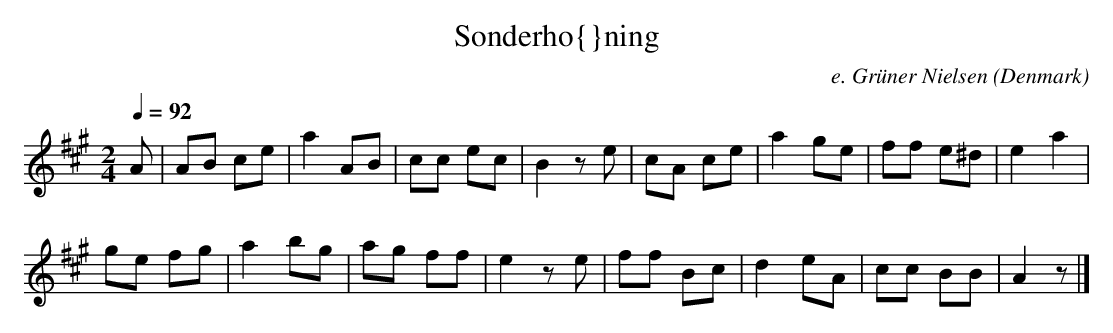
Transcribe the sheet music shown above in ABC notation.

X:1
T:Sonderh\o{}ning
Q:1/4=92
M:2/4
L:1/8
C:e. Grüner Nielsen
O:Denmark
K:A
A|\
AB ce| a2 AB| cc ec| B2 ze|\
cA ce| a2 ge| ff e^d| e2 a2|
ge fg| a2 bg| ag ff| e2 ze|\
ff Bc| d2 eA| cc BB| A2 z|]
